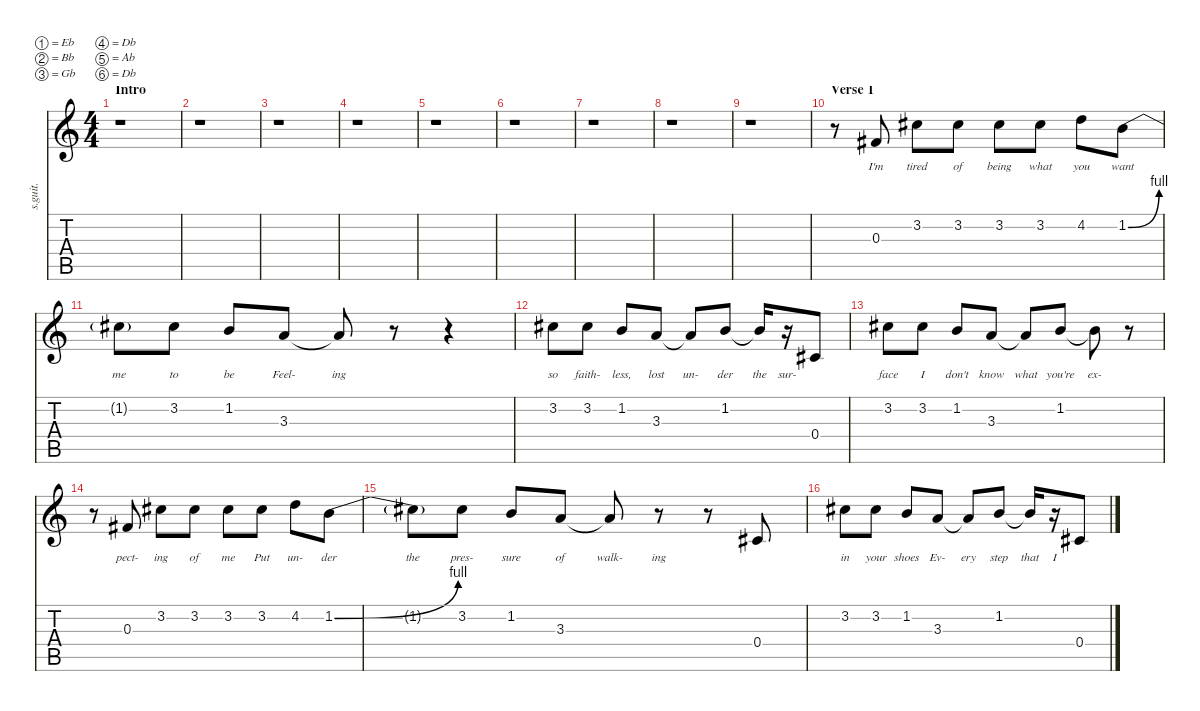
\defaultSystemsLayout 4
\hideDynamics
\bracketExtendMode nobrackets
\track ("Chester Bennington (Vocals)" "s.guit.") {instrument clarinet}
\staff {score tabs}
\tuning (Eb4 Bb3 Gb3 Db3 Ab2 Db2)
\displaytranspose 12
\ts (4 4)
\beaming (8 2 2 2 2)
\section ("" "Intro")
\tempo (110 hide)
\clef g2
\ks c
r.1{dy f instrument clarinet} |
r.1 |
r.1 |
r.1 |
r.1 |
r.1 |
r.1 |
r.1 |
r.1 |
\section ("" "Verse 1")
r.8 0.3{acc #}.8{lyrics "I'm"} 3.2{acc #}.8{lyrics "tired"} 3.2{acc #}.8{lyrics "of"} 3.2{acc #}.8{lyrics "being"} 3.2{acc #}.8{lyrics "what"} 4.2.8{lyrics "you"} 1.2{be (bend 0 0 60 4)}.8{lyrics "want"} |
1.2{t}.8{lyrics "me"} 3.2{acc #}.8{lyrics "to"} 1.2.8{lyrics "be"} 3.3.8{lyrics "Feel-"} 3.3{t}.8{lyrics "ing"} r.8 r.4 |
3.2{acc #}.8{lyrics "so"} 3.2{acc #}.8{lyrics "faith-"} 1.2.8{lyrics "less,"} 3.3.8{lyrics "lost"} 3.3{t}.8{lyrics "un-"} 1.2.8{lyrics "der"} 1.2{t}.16{lyrics "the"} r.16{lyrics "sur-"} 0.4{acc #}.8 |
3.2{acc #}.8{lyrics "face"} 3.2{acc #}.8{lyrics "I"} 1.2.8{lyrics "don't"} 3.3.8{lyrics "know"} 3.3{t}.8{lyrics "what"} 1.2.8{lyrics "you're"} 1.2{t}.8{lyrics "ex-"} r.8 |
r.8 0.3{acc #}.8{lyrics "pect-"} 3.2{acc #}.8{lyrics "ing"} 3.2{acc #}.8{lyrics "of"} 3.2{acc #}.8{lyrics "me"} 3.2{acc #}.8{lyrics "Put"} 4.2.8{lyrics "un-"} 1.2{be (bend 0 0 60 4)}.8{lyrics "der"} |
1.2{t}.8{lyrics "the"} 3.2{acc #}.8{lyrics "pres-"} 1.2.8{lyrics "sure"} 3.3.8{lyrics "of"} 3.3{t}.8{lyrics "walk-"} r.8{lyrics "ing"} r.8 0.4{acc #}.8 |
3.2{acc #}.8{lyrics "in"} 3.2{acc #}.8{lyrics "your"} 1.2.8{lyrics "shoes"} 3.3.8{lyrics "Ev-"} 3.3{t}.8{lyrics "ery"} 1.2.8{lyrics "step"} 1.2{t}.16{lyrics "that"} r.16{lyrics "I"} 0.4{acc #}.8
